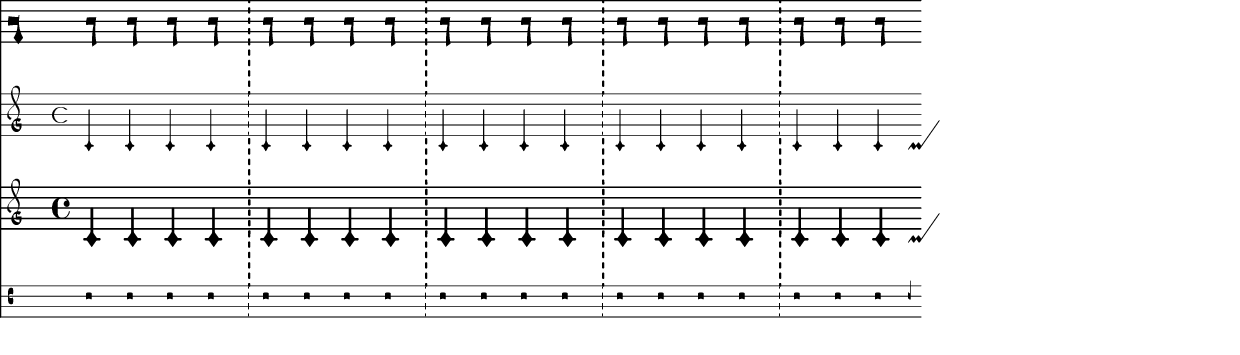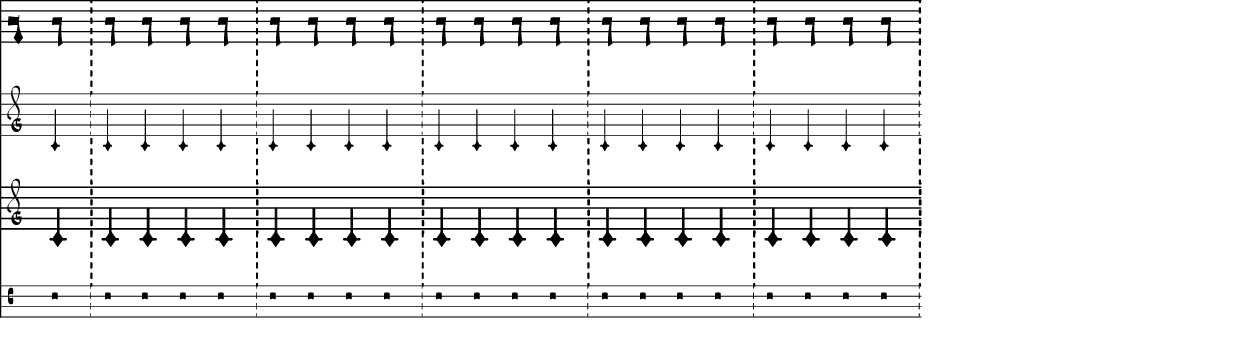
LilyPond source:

%% Generated by lilypond-book
%% Options: [exampleindent=10.16\mm,indent=0\mm,line-width=160\mm,paper-height=845.047\pt,paper-width=597.508\pt,papersize='(cons (* 597.508 pt) (* 845.047 pt))]
\include "lilypond-book-preamble.ly"


% ****************************************************************
% Start cut-&-pastable-section
% ****************************************************************

#(ly:set-option 'eps-box-padding 3.000000)



\paper {
  #(set-paper-size '(cons (* 597.508 pt) (* 845.047 pt)))
  indent = 0\mm
  line-width = 160\mm
  % offset the left padding, also add 1mm as lilypond creates cropped
  % images with a little space on the right
  line-width = #(- line-width (* mm  3.000000) (* mm 1))
}

\layout {
  
}




% ****************************************************************
% ly snippet:
% ****************************************************************
\sourcefilename "/lilypond-2.25.16/input/regression/allow-break-ancient.ly"
\sourcefileline 0
\version "2.23.12"

\header {
  texidoc = "By default, certain staff contexts for ancient music do
not forbid line breaks between bar lines.  The output should have a
break at a point without a bar line."
}

music = \repeat unfold 10 {
  c'4
  4
  4
  4 \noBreak
  \bar "!"
}

\new StaffGroup \with { \unset systemStartDelimiter } <<
  \new KievanStaff << \music >>
  \new MensuralStaff << \music >>
  \new PetrucciStaff << \music >>
  \new VaticanaStaff << \music >>
>>



% ****************************************************************
% end ly snippet
% ****************************************************************
